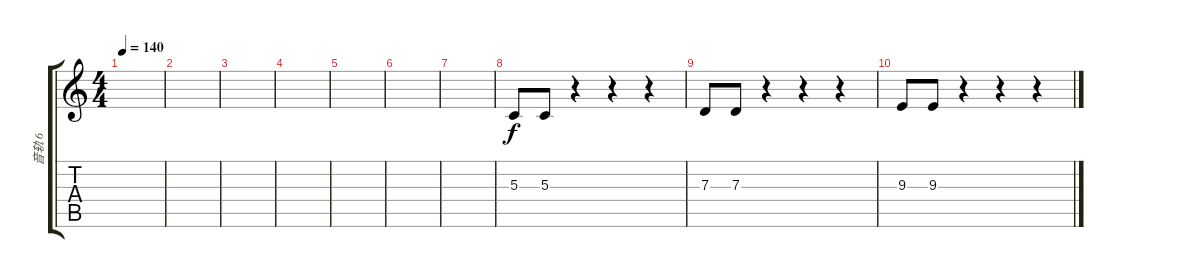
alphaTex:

\track ("音轨 6" "音轨 6") {instrument fx8scifi}
\staff {score tabs}
\tuning (E4 B3 G3 D3 A2 E2) {hide}
\ts (4 4)
\tempo 140
\clef g2
\ks c
|
|
|
|
|
|
|
5.3.8 5.3.8 r.4 r.4 r.4 |
7.3.8 7.3.8 r.4 r.4 r.4 |
9.3.8 9.3.8 r.4 r.4 r.4
